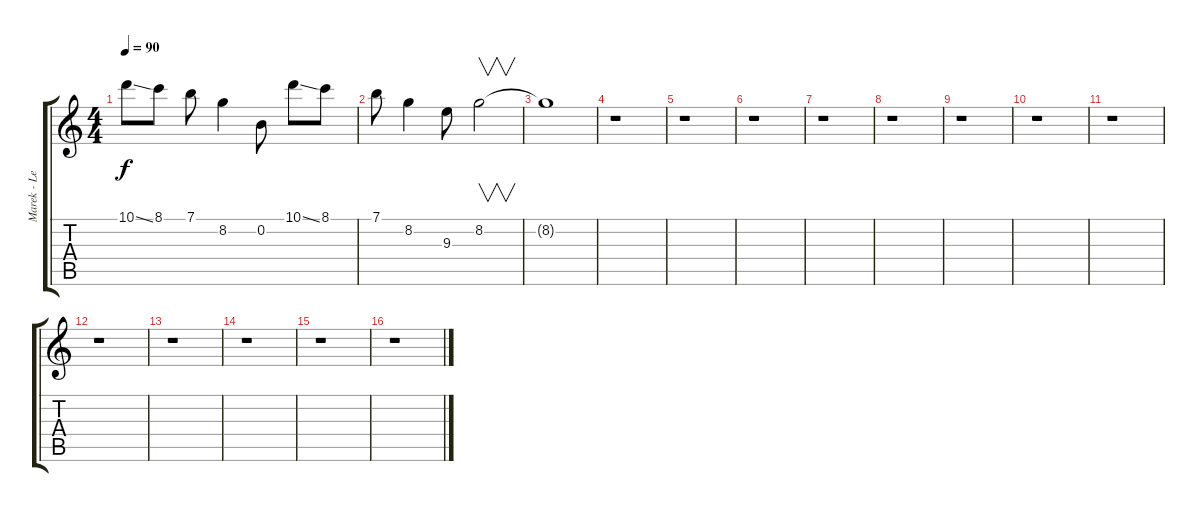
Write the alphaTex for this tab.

\track ("Marek - Lead Guitar" "Marek - Le") {instrument overdrivenguitar}
\staff {score tabs}
\tuning (E4 B3 G3 D3 A2 E2) {hide}
\ts (4 4)
\tempo 90
\clef g2
\ks c
10.1{ss}.8{dy f} 8.1.8 7.1.8 8.2.4 0.2.8 10.1{ss}.8 8.1.8 |
7.1.8 8.2.4 9.3.8 8.2.2{v} |
8.2{t}.1 |
r.1 |
r.1 |
r.1 |
r.1 |
r.1 |
r.1 |
r.1 |
r.1 |
r.1 |
r.1 |
r.1 |
r.1 |
r.1
